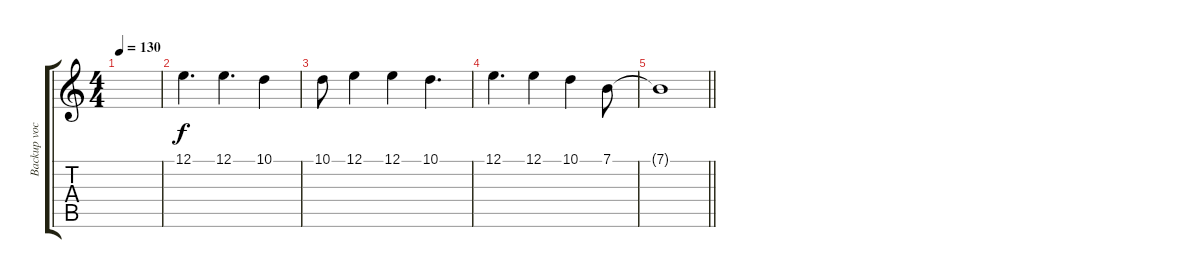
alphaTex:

\track ("Backup vocals" "Backup voc") {instrument clarinet}
\staff {score tabs}
\tuning (E4 B3 G3 D3 A2 E2) {hide}
\ts (4 4)
\tempo 130
\clef g2
\ks c
|
12.1.4{d} 12.1.4{d} 10.1.4 |
10.1.8 12.1.4 12.1.4 10.1.4{d} |
12.1.4{d} 12.1.4 10.1.4 7.1.8 |
\barLineRight lightlight
7.1{t}.1
